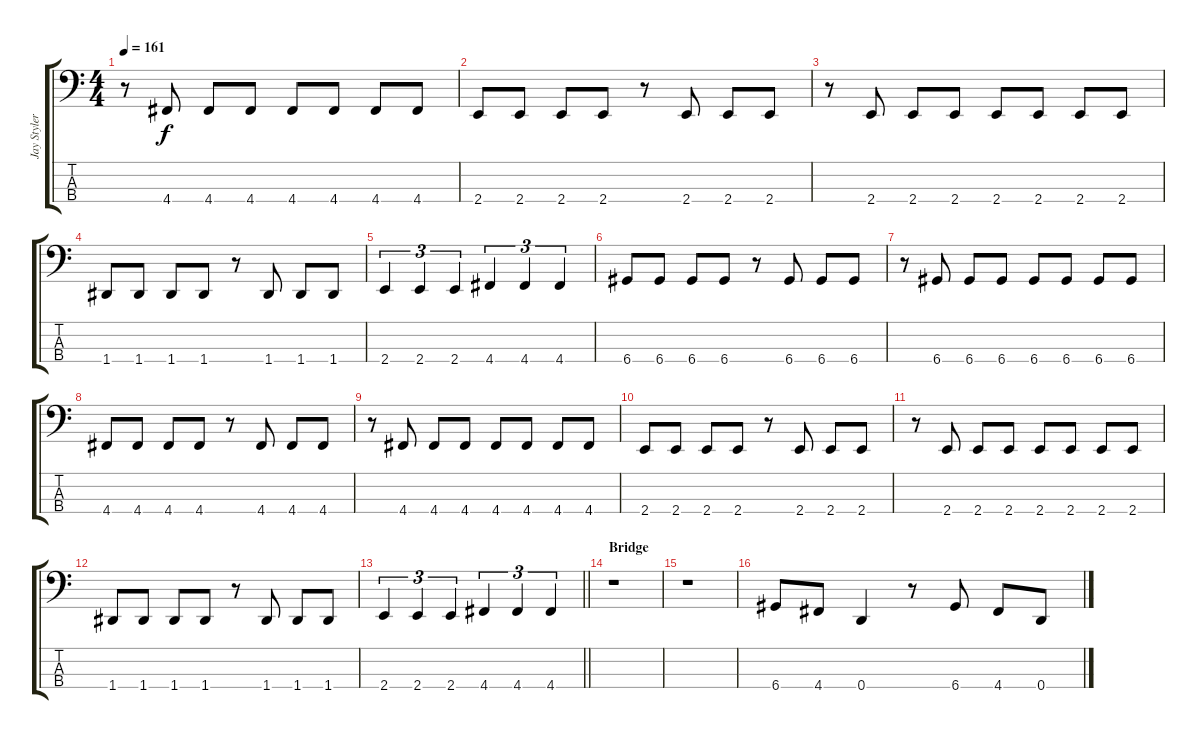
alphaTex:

\track ("Jay Styler (Bass)" "Jay Styler") {instrument electricbasspick}
\staff {score tabs}
\tuning (G2 D2 A1 D1) {hide}
\ts (4 4)
\tempo 161
\clef f4
\ks c
r.8{dy f} 4.4.8 4.4.8 4.4.8 4.4.8 4.4.8 4.4.8 4.4.8 |
2.4.8 2.4.8 2.4.8 2.4.8 r.8 2.4.8 2.4.8 2.4.8 |
r.8 2.4.8 2.4.8 2.4.8 2.4.8 2.4.8 2.4.8 2.4.8 |
1.4.8 1.4.8 1.4.8 1.4.8 r.8 1.4.8 1.4.8 1.4.8 |
2.4.4{tu (3 2)} 2.4.4{tu (3 2)} 2.4.4{tu (3 2)} 4.4.4{tu (3 2)} 4.4.4{tu (3 2)} 4.4.4{tu (3 2)} |
6.4.8 6.4.8 6.4.8 6.4.8 r.8 6.4.8 6.4.8 6.4.8 |
r.8 6.4.8 6.4.8 6.4.8 6.4.8 6.4.8 6.4.8 6.4.8 |
4.4.8 4.4.8 4.4.8 4.4.8 r.8 4.4.8 4.4.8 4.4.8 |
r.8 4.4.8 4.4.8 4.4.8 4.4.8 4.4.8 4.4.8 4.4.8 |
2.4.8 2.4.8 2.4.8 2.4.8 r.8 2.4.8 2.4.8 2.4.8 |
r.8 2.4.8 2.4.8 2.4.8 2.4.8 2.4.8 2.4.8 2.4.8 |
1.4.8 1.4.8 1.4.8 1.4.8 r.8 1.4.8 1.4.8 1.4.8 |
\barLineRight lightlight
2.4.4{tu (3 2)} 2.4.4{tu (3 2)} 2.4.4{tu (3 2)} 4.4.4{tu (3 2)} 4.4.4{tu (3 2)} 4.4.4{tu (3 2)} |
\section ("" "Bridge")
r.1 |
r.1 |
6.4.8 4.4.8 0.4.4 r.8 6.4.8 4.4.8 0.4.8
